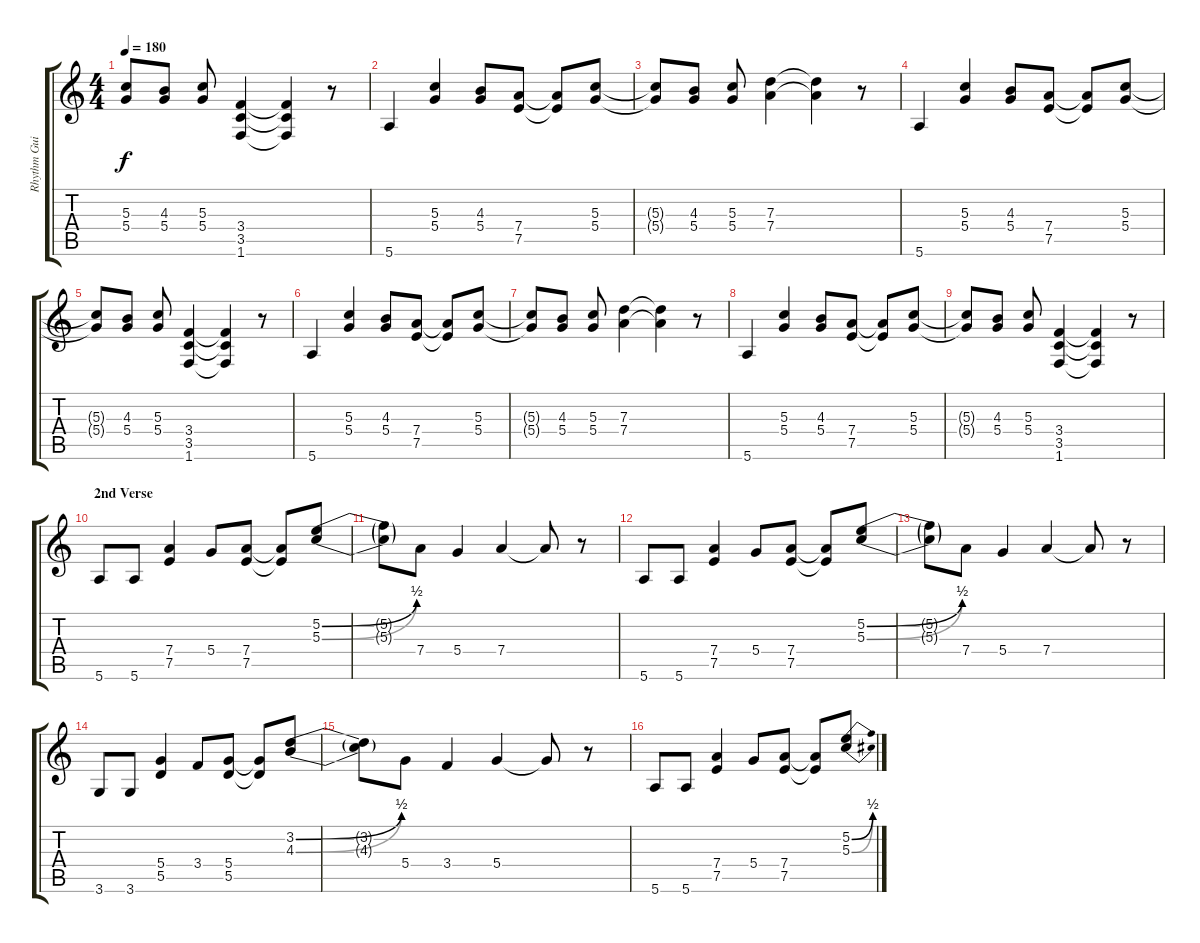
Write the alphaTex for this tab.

\track ("Rhythm Guitar" "Rhythm Gui") {instrument overdrivenguitar}
\staff {score tabs}
\tuning (E4 B3 G3 D3 A2 E2) {hide}
\ts (4 4)
\tempo 180
\clef g2
\ks c
(5.3{t} 5.4{t}).8{dy f} (4.3 5.4).8 (5.3 5.4).8 (3.4 3.5 1.6).4 (3.4{t} 3.5{t} 1.6{t}).4 r.8 |
5.6.4 (5.3 5.4).4 (4.3 5.4).8 (7.4 7.5).8 (7.4{t} 7.5{t}).8 (5.3 5.4).8 |
(5.3{t} 5.4{t}).8 (4.3 5.4).8 (5.3 5.4).8 (7.3 7.4).4 (7.3{t} 7.4{t}).4 r.8 |
5.6.4 (5.3 5.4).4 (4.3 5.4).8 (7.4 7.5).8 (7.4{t} 7.5{t}).8 (5.3 5.4).8 |
(5.3{t} 5.4{t}).8 (4.3 5.4).8 (5.3 5.4).8 (3.4 3.5 1.6).4 (3.4{t} 3.5{t} 1.6{t}).4 r.8 |
5.6.4 (5.3 5.4).4 (4.3 5.4).8 (7.4 7.5).8 (7.4{t} 7.5{t}).8 (5.3 5.4).8 |
(5.3{t} 5.4{t}).8 (4.3 5.4).8 (5.3 5.4).8 (7.3 7.4).4 (7.3{t} 7.4{t}).4 r.8 |
5.6.4 (5.3 5.4).4 (4.3 5.4).8 (7.4 7.5).8 (7.4{t} 7.5{t}).8 (5.3 5.4).8 |
(5.3{t} 5.4{t}).8 (4.3 5.4).8 (5.3 5.4).8 (3.4 3.5 1.6).4 (3.4{t} 3.5{t} 1.6{t}).4 r.8 |
\section ("" "2nd Verse")
5.6.8 5.6.8 (7.4 7.5).4 5.4.8 (7.4 7.5).8 (7.4{t} 7.5{t}).8 (5.2{be (bend 0 0 60 2)} 5.3{be (bend 0 0 60 2)}).8 |
(5.2{t} 5.3{t}).8 7.4.8 5.4.4 7.4.4 7.4{t}.8 r.8 |
5.6.8 5.6.8 (7.4 7.5).4 5.4.8 (7.4 7.5).8 (7.4{t} 7.5{t}).8 (5.2{be (bend 0 0 60 2)} 5.3{be (bend 0 0 60 2)}).8 |
(5.2{t} 5.3{t}).8 7.4.8 5.4.4 7.4.4 7.4{t}.8 r.8 |
3.6.8 3.6.8 (5.4 5.5).4 3.4.8 (5.4 5.5).8 (5.4{t} 5.5{t}).8 (3.2{be (bend 0 0 60 2)} 4.3{be (bend 0 0 60 2)}).8 |
(3.2{t} 4.3{t}).8 5.4.8 3.4.4 5.4.4 5.4{t}.8 r.8 |
5.6.8 5.6.8 (7.4 7.5).4 5.4.8 (7.4 7.5).8 (7.4{t} 7.5{t}).8 (5.2{be (bend 0 0 60 2)} 5.3{be (bend 0 0 60 2)}).8
